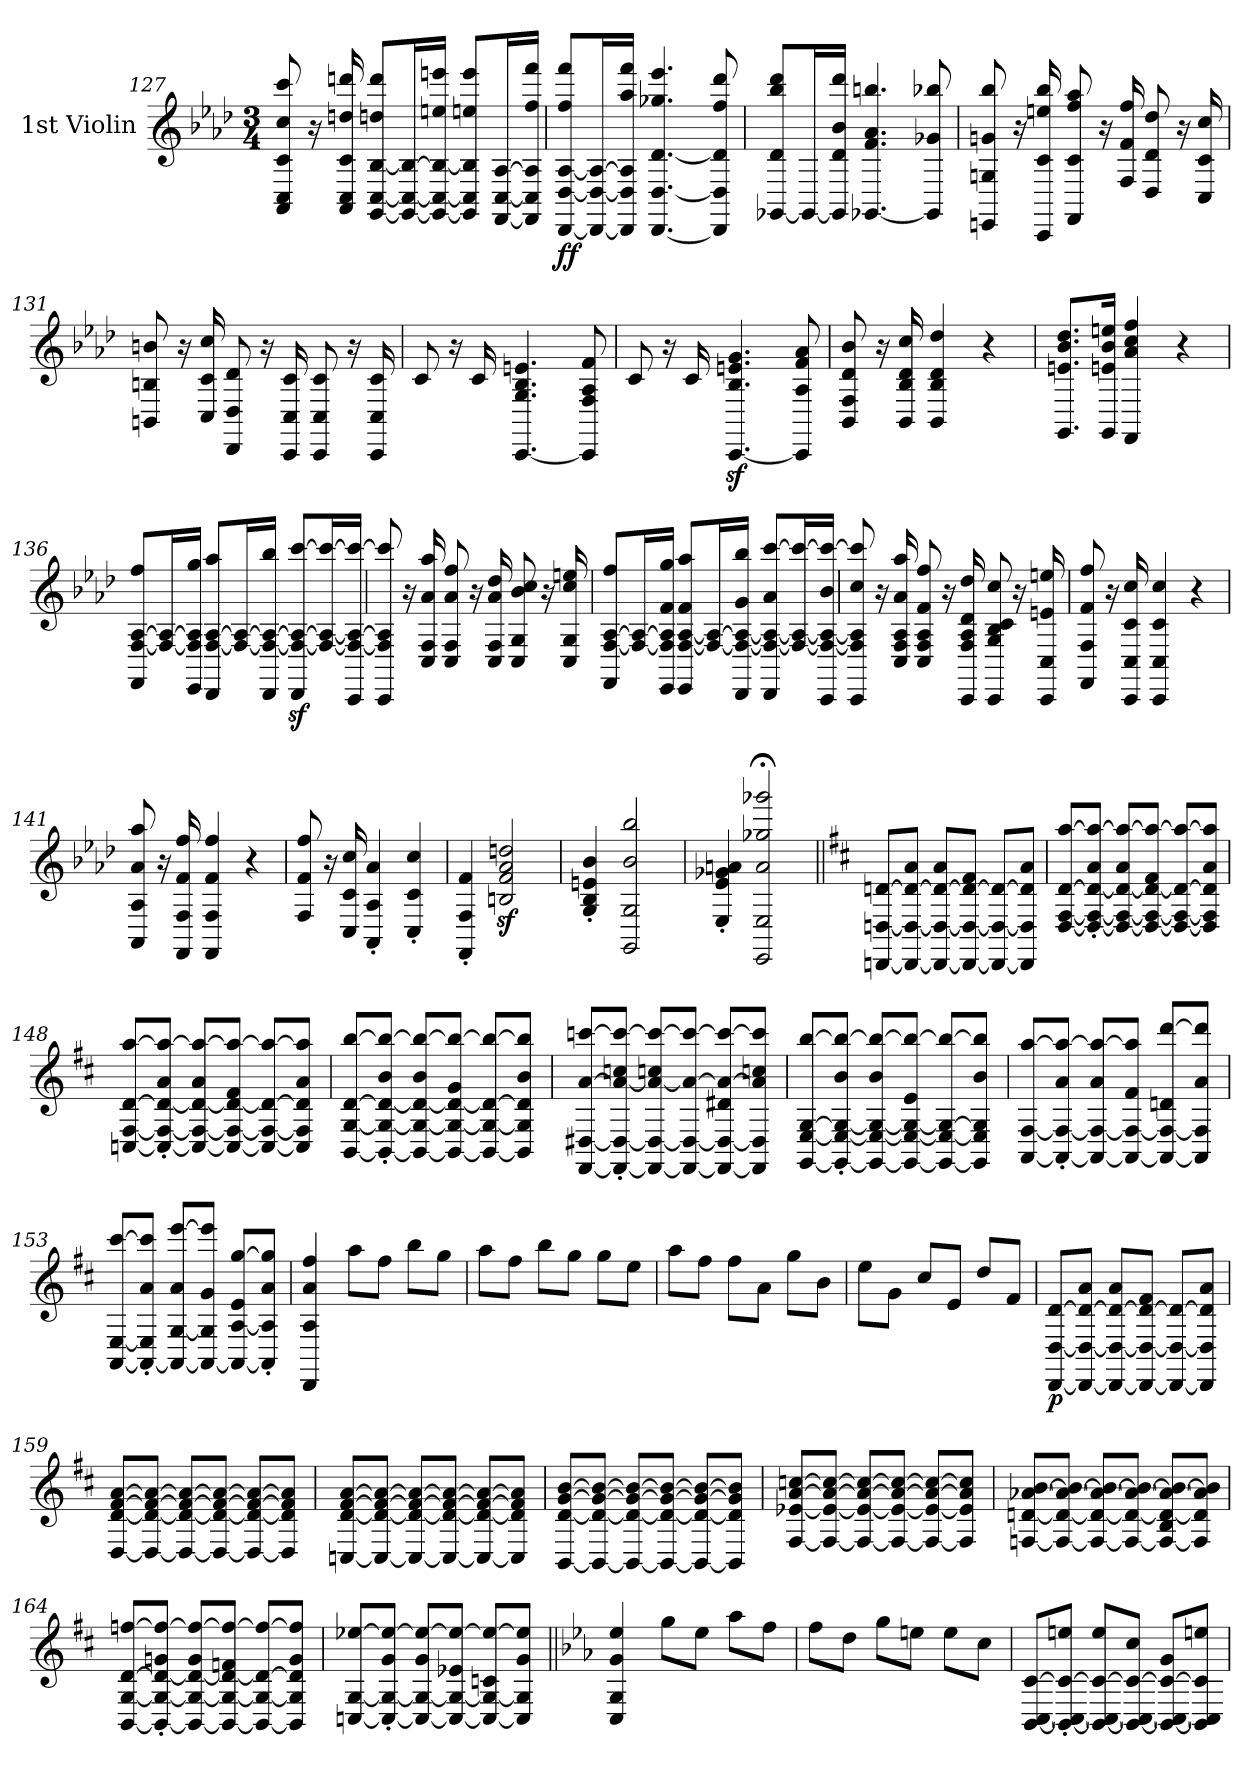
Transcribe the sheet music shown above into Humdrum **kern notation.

**kern	**dynam
*part1	*part1
*staff1	*staff1
*I"1st Violin	*
*I'Vln	*
*clefG2	*
*k[b-e-a-d-]	*
*M3/4	*
=127	=127
8AA- 8C 8c 8cc 8ccc	.
16r	.
16AA- 16C 16c 16ddn 16dddn	.
[8GG [8C [8B- 8ddn 8dddL	.
16GG_ 16C_ 16B-_L	.
16GG_ 16C_ 16B-_ 16een 16eeenJJ	.
8GG] 8C] 8B-] 8een 8eeeL	.
[16FF [16C [16A-L	.
16FF] 16C] 16A-] 16ff 16fffJJ	.
=128	=128
[8DD- [8D- [8A- 8ff 8fffL	ff
16DD-_ 16D-_ 16A-_L	.
16DD-] 16D-] 16A-] 16aa- 16fffJJ	.
[4.DD- [4.D- [4.d- 4.gg-X 4.eee-	.
8DD-] 8D-] 8d-] 8ff 8ddd-	.
=129	=129
[8GG-X 8d- 8bb- 8ddd-L	.
16GG-L_	.
16GG-] 16d- 16b- 16ddd-JJ	.
[4.GG-X 4.f 4.a- 4.bbn	.
8GG-] 8g-X 8bb-X	.
=130	=130
8EEn 8Gn 8gn 8bb-	.
16r	.
16CC 16c 16een 16bb-	.
8FF 8c 8ff 8aa-	.
16r	.
16F 16f 16ff	.
8D- 8d- 8dd-	.
16r	.
16C 16c 16cc	.
=131	=131
8BBn 8Bn 8bn	.
16r	.
16C 16c 16cc	.
8DD- 8D- 8d-	.
16r	.
16CC 16C 16c	.
8CC 8C 8c	.
16r	.
16CC 16C 16c	.
=132	=132
8c	.
16r	.
16c	.
[4.CC 4.G 4.B- 4.en	.
8CC] 8F 8A- 8f	.
=133	=133
8c	.
16r	.
16c	.
[4.CCz 4.B-z 4.enz 4.gz	.
8CC] 8A- 8f 8a-	.
=134	=134
8BB- 8F 8d- 8b-	.
16r	.
16BB- 16B- 16d- 16cc	.
4BB- 4B- 4d- 4dd-	.
4r	.
=135	=135
8.GG 8.en 8.b- 8.dd-L	.
16GG 16en 16b- 16eenJk	.
4FF 4a- 4cc 4ff	.
4r	.
=136	=136
8FF [8F [8A- 8ffL	.
16F_ 16A-_L	.
16EE- 16F] 16A-] 16ggJJ	.
8DD- [8F [8A- 8aa-L	.
16F_ 16A-_L	.
16DD- 16F_ 16A-_ 16bb-JJ	.
8DD-z 8F_z 8A-_z [8ccczL	.
16F_ 16A-_ 16ccc_L	.
16CC 16F_ 16A-_ 16ccc_JJ	.
=137	=137
8CC 8F] 8A-] 8ccc]	.
16r	.
16C 16F 16a- 16aa-	.
8C 8F 8a- 8ff	.
16r	.
16C 16F 16a- 16dd-	.
8C 8G 8b- 8cc	.
16r	.
16C 16G 16cc 16een	.
=138	=138
8FF [8F [8A- 8ffL	.
16F_ 16A-_L	.
16EE- 16F] 16A-] 16f 16ggJJ	.
8EE- [8F [8A- 8f 8aa-L	.
16F_ 16A-_L	.
16DD- 16F_ 16A-_ 16g 16bb-JJ	.
8DD- 8F_ 8A-_ 8a- [8cccL	.
16F_ 16A-_ 16ccc_L	.
16CC 16F_ 16A-_ 16b- 16ccc_JJ	.
=139	=139
8CC 8F] 8A-] 8cc 8ccc]	.
16r	.
16C 16F 16A- 16a- 16aa-	.
8C 8F 8A- 8f 8ff	.
16r	.
16CC 16F 16A- 16d- 16dd-	.
8CC 8G 8B- 8c 8cc	.
16r	.
16CC 16C 16en 16een	.
=140	=140
8FF 8F 8f 8ff	.
16r	.
16CC 16C 16c 16cc	.
4CC 4C 4c 4cc	.
4r	.
=141	=141
8AA- 8A- 8a- 8aa-	.
16r	.
16FF 16F 16f 16ff	.
4FF 4F 4f 4ff	.
4r	.
=142	=142
8F 8f 8ff	.
16r	.
16C 16c 16cc	.
4AA-' 4A-' 4a-'	.
4C' 4c' 4cc'	.
=143	=143
4FF' 4F' 4f'	.
2Bnz 2fz 2a-z 2ddnz	.
=144	=144
4G' 4B-' 4en' 4b-'	.
2GG 2G 2b- 2bb-	.
=145	=145
4E-' 4e-' 4g-X' 4an'	.
2EE-;< 2E-;< 2a;< 2gg-X;< 2ggg-X;<	.
=146||	=146||
*k[f#c#]	*
[8DDn [8Dn [8dnL	.
8DD_ 8D_ 8d_ 8aJ	.
8DD_ 8D_ 8d_ 8aL	.
8DD_ 8D_ 8d_ 8f#J	.
8DD_ 8D_ 8d_L	.
8DD] 8D] 8d] 8aJ	.
=147	=147
[8D [8F# [8d [8aaL	.
8D_' 8F#_' 8d_' 8a' 8aa_'J	.
8D_ 8F#_ 8d_ 8a 8aa_L	.
8D_ 8F#_ 8d_ 8f# 8aa_J	.
8D_ 8F#_ 8d_ 8aa_L	.
8D] 8F#] 8d] 8a 8aa]J	.
=148	=148
[8Cn [8F# [8d [8aaL	.
8C_' 8F#_' 8d_' 8a' 8aa_'J	.
8C_ 8F#_ 8d_ 8a 8aa_L	.
8C_ 8F#_ 8d_ 8f# 8aa_J	.
8C_ 8F#_ 8d_ 8aa_L	.
8C] 8F#] 8d] 8a 8aa]J	.
=149	=149
[8BB [8G [8d [8bbL	.
8BB_' 8G_' 8d_' 8b' 8bb_'J	.
8BB_ 8G_ 8d_ 8b 8bb_L	.
8BB_ 8G_ 8d_ 8g 8bb_J	.
8BB_ 8G_ 8d_ 8bb_L	.
8BB] 8G] 8d] 8b 8bb]J	.
=150	=150
[8FF# [8D#X [8a [8cccnL	.
8FF#_' 8D#_' 8a_' 8ccn' 8ccc_'J	.
8FF#_ 8D#_ 8a_ 8ccn 8ccc_L	.
8FF#_ 8D#_ 8a_ 8ccc_J	.
8FF#_ 8D#_ 8d#X 8a_ 8ccc_L	.
8FF#] 8D#] 8a] 8ccn 8ccc]J	.
=151	=151
[8GG [8E [8G [8bbL	.
8GG_' 8E_' 8G_' 8b' 8bb_'J	.
8GG_ 8E_ 8G_ 8b 8bb_L	.
8GG_ 8E_ 8G_ 8e 8bb_J	.
8GG_ 8E_ 8G_ 8bb_L	.
8GG] 8E] 8G] 8b 8bb]J	.
=152	=152
[8AA [8F# [8aaL	.
8AA_' 8F#_' 8a' 8aa_'J	.
8AA_ 8F#_ 8a 8aa_L	.
8AA_ 8F#_ 8f# 8aa]J	.
8AA_ 8F#_ 8dn [8dddL	.
8AA] 8F#] 8a 8ddd]J	.
=153	=153
[8AA [8E [8ccc#L	.
8AA_' 8E]' 8a' 8ccc#]'J	.
8AA_ [8G 8a [8eeeL	.
8AA_ 8G] 8g 8eee]J	.
8AA_ [8A 8e [8ggL	.
8AA]' 8A]' 8a' 8gg]'J	.
=154	=154
4DD 4A 4a 4ff#	.
8aaL	.
8ff#J	.
8bbL	.
8ggJ	.
=155	=155
8aaL	.
8ff#J	.
8bbL	.
8ggJ	.
8ggL	.
8eeJ	.
=156	=156
8aaL	.
8ff#J	.
8ff#L	.
8aJ	.
8ggL	.
8bJ	.
=157	=157
8eeL	.
8gJ	.
8cc#L	.
8eJ	.
8ddL	.
8f#J	.
=158	=158
[8DD [8D [8dL	p
8DD_ 8D_ 8d_ 8aJ	.
8DD_ 8D_ 8d_ 8aL	.
8DD_ 8D_ 8d_ 8f#J	.
8DD_ 8D_ 8d_L	.
8DD] 8D] 8d] 8aJ	.
=159	=159
[8D [8d [8f# [8aL	.
8D_ 8d_ 8f#_ 8a_J	.
8D_ 8d_ 8f#_ 8a_L	.
8D_ 8d_ 8f#_ 8a_J	.
8D_ 8d_ 8f#_ 8a_L	.
8D] 8d] 8f#] 8a]J	.
=160	=160
[8Cn [8d [8f# [8aL	.
8C_ 8d_ 8f#_ 8a_J	.
8C_ 8d_ 8f#_ 8a_L	.
8C_ 8d_ 8f#_ 8a_J	.
8C_ 8d_ 8f#_ 8a_L	.
8C] 8d] 8f#] 8a]J	.
=161	=161
[8BB [8d [8g [8bL	.
8BB_ 8d_ 8g_ 8b_J	.
8BB_ 8d_ 8g_ 8b_L	.
8BB_ 8d_ 8g_ 8b_J	.
8BB_ 8d_ 8g_ 8b_L	.
8BB] 8d] 8g] 8b]J	.
=162	=162
[8F# [8e-X [8a [8ccnL	.
8F#_ 8e-_ 8a_ 8cc_J	.
8F#_ 8e-_ 8a_ 8cc_L	.
8F#_ 8e-_ 8a_ 8cc_J	.
8F#_ 8e-_ 8a_ 8cc_L	.
8F#] 8e-] 8a] 8cc]J	.
=163	=163
[8Fn [8dn [8a-X [8bL	.
8F_ 8d_ 8a-_ 8b_J	.
8F_ 8d_ 8a-_ 8b_L	.
8F_ 8d_ 8a-_ 8b_J	.
8F_ 8B 8d_ 8a-_ 8b_L	.
8F] 8d] 8a-] 8b]J	.
=164	=164
[8BB [8G [8d [8ffnL	.
8BB_' 8G_' 8d_' 8gn' 8ff_'J	.
8BB_ 8G_ 8d_ 8g 8ff_L	.
8BB_ 8G_ 8d_ 8fn 8ff_J	.
8BB_ 8G_ 8d_ 8ff_L	.
8BB] 8G] 8d] 8g 8ff]J	.
=165	=165
[8Cn [8G [8ee-XL	.
8C_' 8G_' 8g' 8ee-_'J	.
8C_ 8G_ 8g 8ee-_L	.
8C_ 8G_ 8e-X 8ee-_J	.
8C_ 8G_ 8cn 8ee-_L	.
8C] 8G] 8g 8ee-]J	.
=166||	=166||
*k[b-e-a-]	*
4C 4G 4g 4ee-	.
8ggL	.
8ee-J	.
8aa-L	.
8ffJ	.
=167	=167
8ffL	.
8ddJ	.
8ggL	.
8eenJ	.
8eeL	.
8ccJ	.
=168	=168
[8BB- [8C [8cL	.
8BB-_' 8C_' 8c_' 8een'J	.
8BB-_ 8C_ 8c_ 8eeL	.
8BB-_ 8C_ 8c_ 8ccJ	.
8BB-_ 8C_ 8c_ 8gL	.
8BB-] 8C] 8c] 8eenJ	.
=	=
*-	*-
